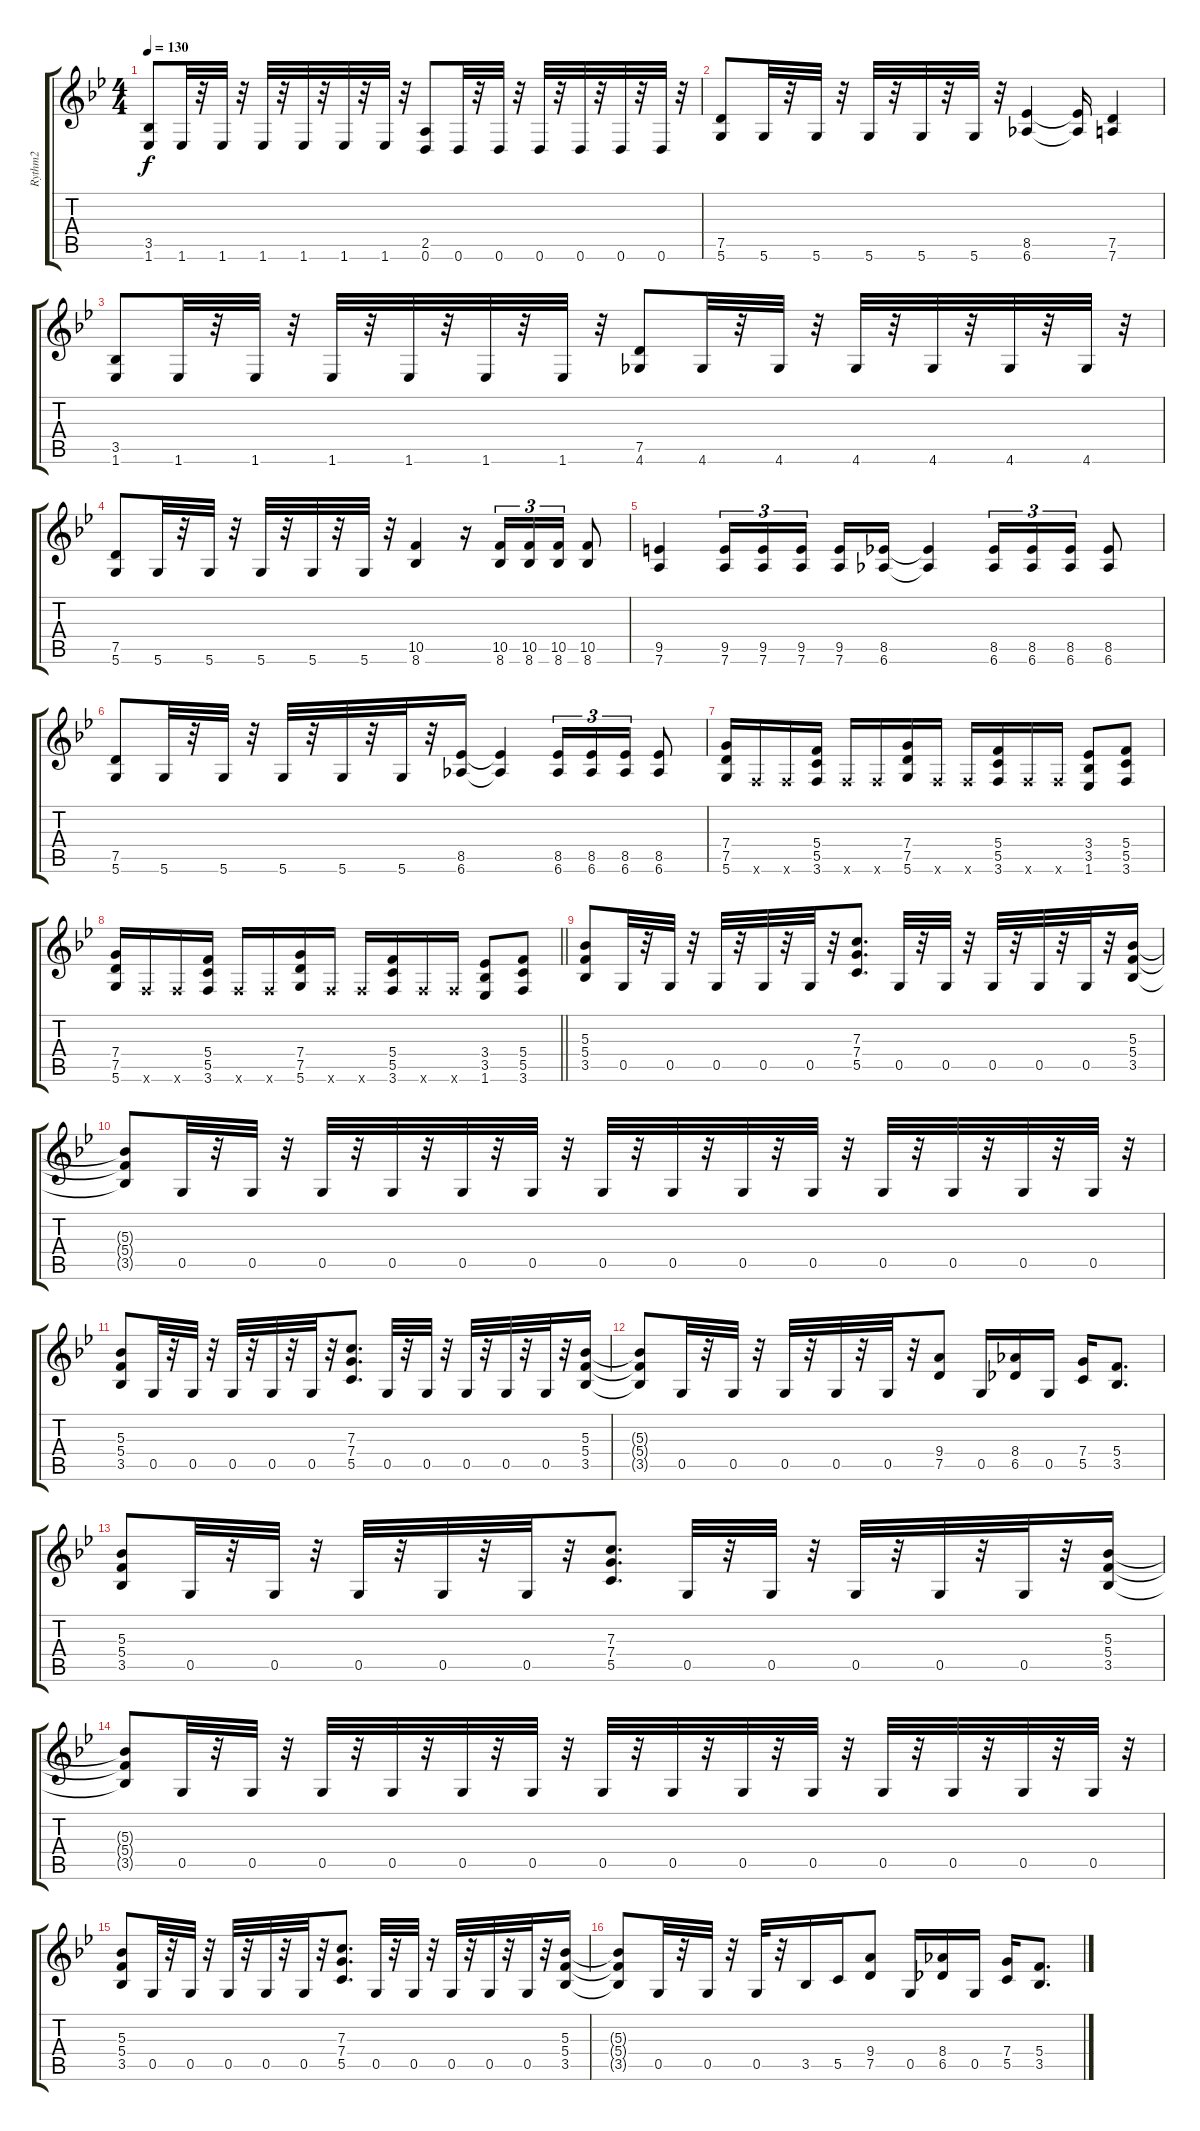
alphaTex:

\track ("Rythm2" "Rythm2") {instrument overdrivenguitar}
\staff {score tabs}
\tuning (D4 A3 F3 C3 G2 D2) {hide}
\ts (4 4)
\tempo 130
\clef g2
\ks bb
(3.5 1.6).8{dy f} 1.6.32 r.32 1.6.32 r.32 1.6.32 r.32 1.6.32 r.32 1.6.32 r.32 1.6.32 r.32 (2.5 0.6).8 0.6.32 r.32 0.6.32 r.32 0.6.32 r.32 0.6.32 r.32 0.6.32 r.32 0.6.32 r.32 |
(7.5 5.6).8 5.6.32 r.32 5.6.32 r.32 5.6.32 r.32 5.6.32 r.32 5.6.32 r.32 (8.5 6.6).4 (8.5{t} 6.6{t}).16 (7.5 7.6).4 |
(3.5 1.6).8 1.6.32 r.32 1.6.32 r.32 1.6.32 r.32 1.6.32 r.32 1.6.32 r.32 1.6.32 r.32 (7.5 4.6).8 4.6.32 r.32 4.6.32 r.32 4.6.32 r.32 4.6.32 r.32 4.6.32 r.32 4.6.32 r.32 |
(7.5 5.6).8 5.6.32 r.32 5.6.32 r.32 5.6.32 r.32 5.6.32 r.32 5.6.32 r.32 (10.5 8.6).4 r.16 (10.5 8.6).16{tu (3 2)} (10.5 8.6).16{tu (3 2)} (10.5 8.6).16{tu (3 2)} (10.5 8.6).8 |
(9.5 7.6).4 (9.5 7.6).16{tu (3 2)} (9.5 7.6).16{tu (3 2)} (9.5 7.6).16{tu (3 2) beam splitsecondary} (9.5 7.6).16 (8.5 6.6).16 (8.5{t} 6.6{t}).4 (8.5 6.6).16{tu (3 2)} (8.5 6.6).16{tu (3 2)} (8.5 6.6).16{tu (3 2)} (8.5 6.6).8 |
(7.5 5.6).8 5.6.32 r.32 5.6.32 r.32 5.6.32 r.32 5.6.32 r.32 5.6.32 r.32 (8.5 6.6).16 (8.5{t} 6.6{t}).4 (8.5 6.6).16{tu (3 2)} (8.5 6.6).16{tu (3 2)} (8.5 6.6).16{tu (3 2)} (8.5 6.6).8 |
(7.4 7.5 5.6).16 3.6{x}.16 3.6{x}.16 (5.4 5.5 3.6).16 3.6{x}.16 3.6{x}.16 (7.4 7.5 5.6).16 3.6{x}.16 3.6{x}.16 (5.4 5.5 3.6).16 3.6{x}.16 3.6{x}.16 (3.4 3.5 1.6).8 (5.4 5.5 3.6).8 |
\barLineRight lightlight
(7.4 7.5 5.6).16 3.6{x}.16 3.6{x}.16 (5.4 5.5 3.6).16 3.6{x}.16 3.6{x}.16 (7.4 7.5 5.6).16 3.6{x}.16 3.6{x}.16 (5.4 5.5 3.6).16 3.6{x}.16 3.6{x}.16 (3.4 3.5 1.6).8 (5.4 5.5 3.6).8 |
(5.3 5.4 3.5).8 0.5.32 r.32 0.5.32 r.32 0.5.32 r.32 0.5.32 r.32 0.5.32 r.32 (7.3 7.4 5.5).8{d} 0.5.32 r.32 0.5.32 r.32 0.5.32 r.32 0.5.32 r.32 0.5.32 r.32 (5.3 5.4 3.5).16 |
(5.3{t} 5.4{t} 3.5{t}).8 0.5.32 r.32 0.5.32 r.32 0.5.32 r.32 0.5.32 r.32 0.5.32 r.32 0.5.32 r.32 0.5.32 r.32 0.5.32 r.32 0.5.32 r.32 0.5.32 r.32 0.5.32 r.32 0.5.32 r.32 0.5.32 r.32 0.5.32 r.32 |
(5.3 5.4 3.5).8 0.5.32 r.32 0.5.32 r.32 0.5.32 r.32 0.5.32 r.32 0.5.32 r.32 (7.3 7.4 5.5).8{d} 0.5.32 r.32 0.5.32 r.32 0.5.32 r.32 0.5.32 r.32 0.5.32 r.32 (5.3 5.4 3.5).16 |
(5.3{t} 5.4{t} 3.5{t}).8 0.5.32 r.32 0.5.32 r.32 0.5.32 r.32 0.5.32 r.32 0.5.32 r.32 (9.4 7.5).8 0.5.16 (8.4 6.5).16 0.5.16 (7.4 5.5).16 (5.4 3.5).8{d} |
(5.3 5.4 3.5).8 0.5.32 r.32 0.5.32 r.32 0.5.32 r.32 0.5.32 r.32 0.5.32 r.32 (7.3 7.4 5.5).8{d} 0.5.32 r.32 0.5.32 r.32 0.5.32 r.32 0.5.32 r.32 0.5.32 r.32 (5.3 5.4 3.5).16 |
(5.3{t} 5.4{t} 3.5{t}).8 0.5.32 r.32 0.5.32 r.32 0.5.32 r.32 0.5.32 r.32 0.5.32 r.32 0.5.32 r.32 0.5.32 r.32 0.5.32 r.32 0.5.32 r.32 0.5.32 r.32 0.5.32 r.32 0.5.32 r.32 0.5.32 r.32 0.5.32 r.32 |
(5.3 5.4 3.5).8 0.5.32 r.32 0.5.32 r.32 0.5.32 r.32 0.5.32 r.32 0.5.32 r.32 (7.3 7.4 5.5).8{d} 0.5.32 r.32 0.5.32 r.32 0.5.32 r.32 0.5.32 r.32 0.5.32 r.32 (5.3 5.4 3.5).16 |
(5.3{t} 5.4{t} 3.5{t}).8 0.5.32 r.32 0.5.32 r.32 0.5.32 r.32 3.5.16 5.5.16 (9.4 7.5).8 0.5.16 (8.4 6.5).16 0.5.16 (7.4 5.5).16 (5.4 3.5).8{d}
